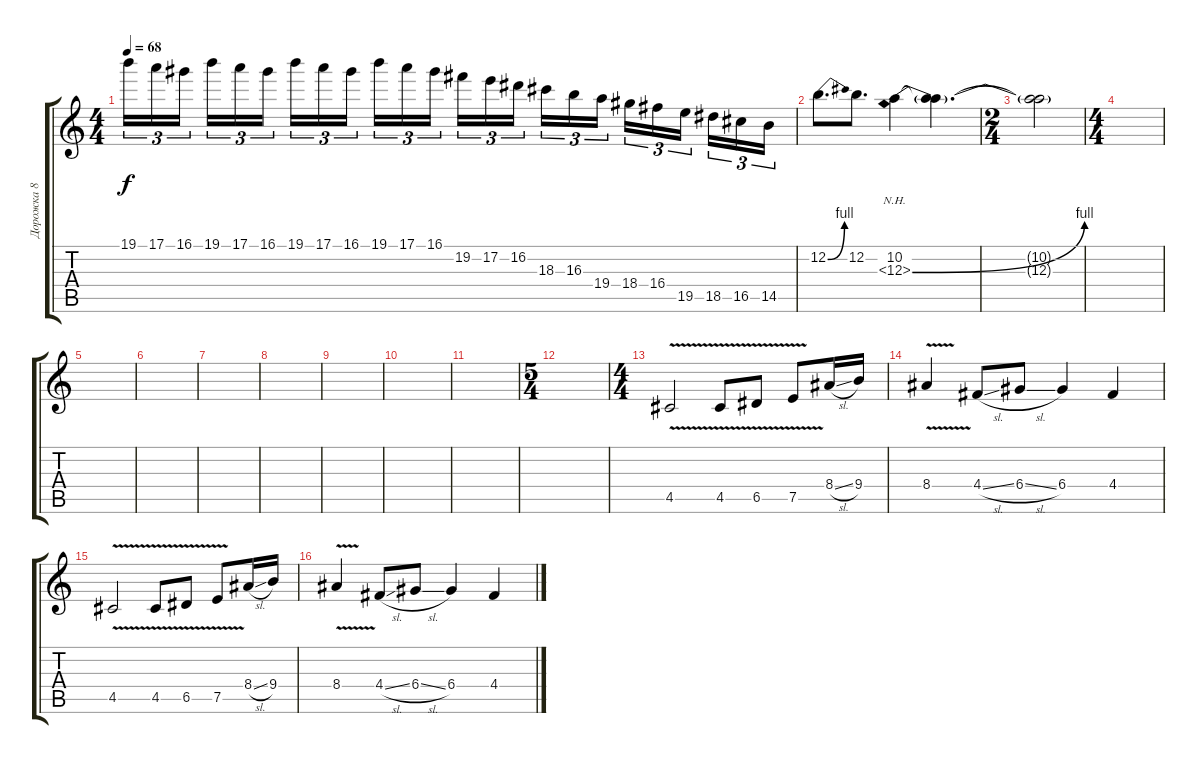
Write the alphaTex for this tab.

\track ("Дорожка 8" "Дорожка 8") {instrument overdrivenguitar}
\staff {score tabs}
\tuning (E4 B3 G3 D3 A2 E2) {hide}
\ts (4 4)
\tempo 68
\clef g2
\ks c
19.1.16{tu (3 2) dy f} 17.1.16{tu (3 2)} 16.1.16{tu (3 2) beam splitsecondary} 19.1.16{tu (3 2)} 17.1.16{tu (3 2)} 16.1.16{tu (3 2)} 19.1.16{tu (3 2)} 17.1.16{tu (3 2)} 16.1.16{tu (3 2) beam splitsecondary} 19.1.16{tu (3 2)} 17.1.16{tu (3 2)} 16.1.16{tu (3 2)} 19.2.16{tu (3 2)} 17.2.16{tu (3 2)} 16.2.16{tu (3 2) beam splitsecondary} 18.3.16{tu (3 2)} 16.3.16{tu (3 2)} 19.4.16{tu (3 2)} 18.4.16{tu (3 2)} 16.4.16{tu (3 2)} 19.5.16{tu (3 2) beam splitsecondary} 18.5.16{tu (3 2)} 16.5.16{tu (3 2)} 14.5.16{tu (3 2)} |
12.2{be (bend 0 0 60 4)}.8{d} 12.2.8{d} (10.2 12.3{be (bend 0 0 60 4) nh}).4 (10.2{t} 12.3{t}).4{d} |
\ts (2 4)
(10.2{t} 12.3{t}).2 |
\ts (4 4)
|
|
|
|
|
|
|
|
\ts (5 4)
|
\ts (4 4)
4.5{v}.2 4.5{v}.8 6.5{v}.8 7.5{v}.8 8.4{sl}.16 9.4.16 |
8.4{v}.4 4.4{sl}.8 6.4{sl}.8 6.4.4 4.4.4 |
4.5{v}.2 4.5{v}.8 6.5{v}.8 7.5{v}.8 8.4{sl}.16 9.4.16 |
8.4{v}.4 4.4{sl}.8 6.4{sl}.8 6.4.4 4.4.4
